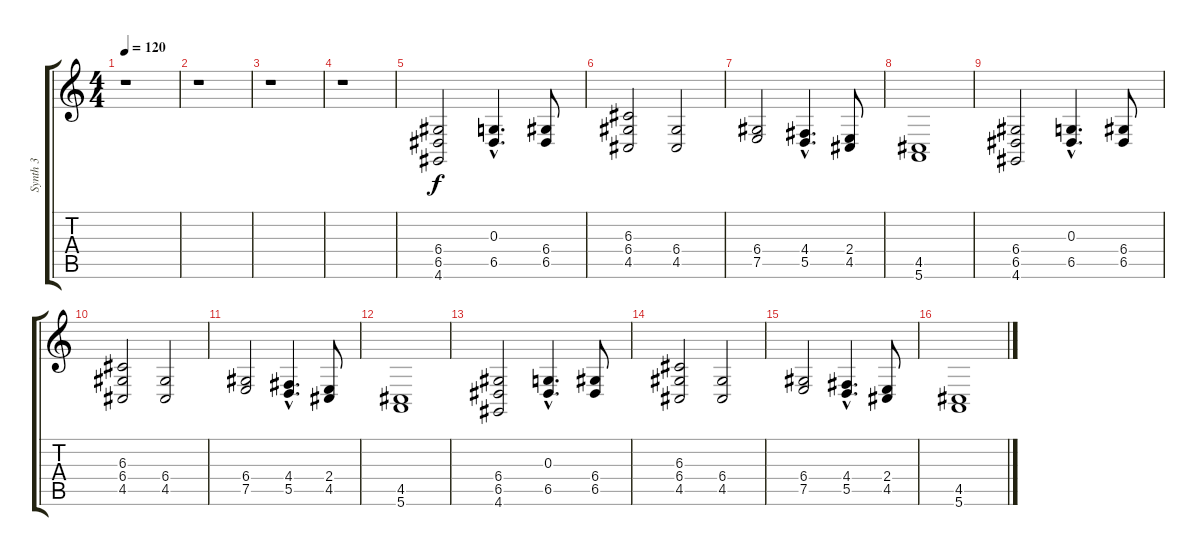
\track ("Synth 3" "Synth 3") {instrument stringensemble1}
\staff {score tabs}
\tuning (E4 B3 G3 D3 A2 E2) {hide}
\ts (4 4)
\tempo 120
\clef g2
\ks c
r.1{dy f} |
r.1 |
r.1 |
r.1 |
(6.4 6.5 4.6).2 (0.3{hac} 6.5{hac}).4{d} (6.4 6.5).8 |
(6.3 6.4 4.5).2 (6.4 4.5).2 |
(6.4 7.5).2 (4.4{hac} 5.5{hac}).4{d} (2.4 4.5).8 |
(4.5 5.6).1 |
(6.4 6.5 4.6).2 (0.3{hac} 6.5{hac}).4{d} (6.4 6.5).8 |
(6.3 6.4 4.5).2 (6.4 4.5).2 |
(6.4 7.5).2 (4.4{hac} 5.5{hac}).4{d} (2.4 4.5).8 |
(4.5 5.6).1 |
(6.4 6.5 4.6).2 (0.3{hac} 6.5{hac}).4{d} (6.4 6.5).8 |
(6.3 6.4 4.5).2 (6.4 4.5).2 |
(6.4 7.5).2 (4.4{hac} 5.5{hac}).4{d} (2.4 4.5).8 |
(4.5 5.6).1
